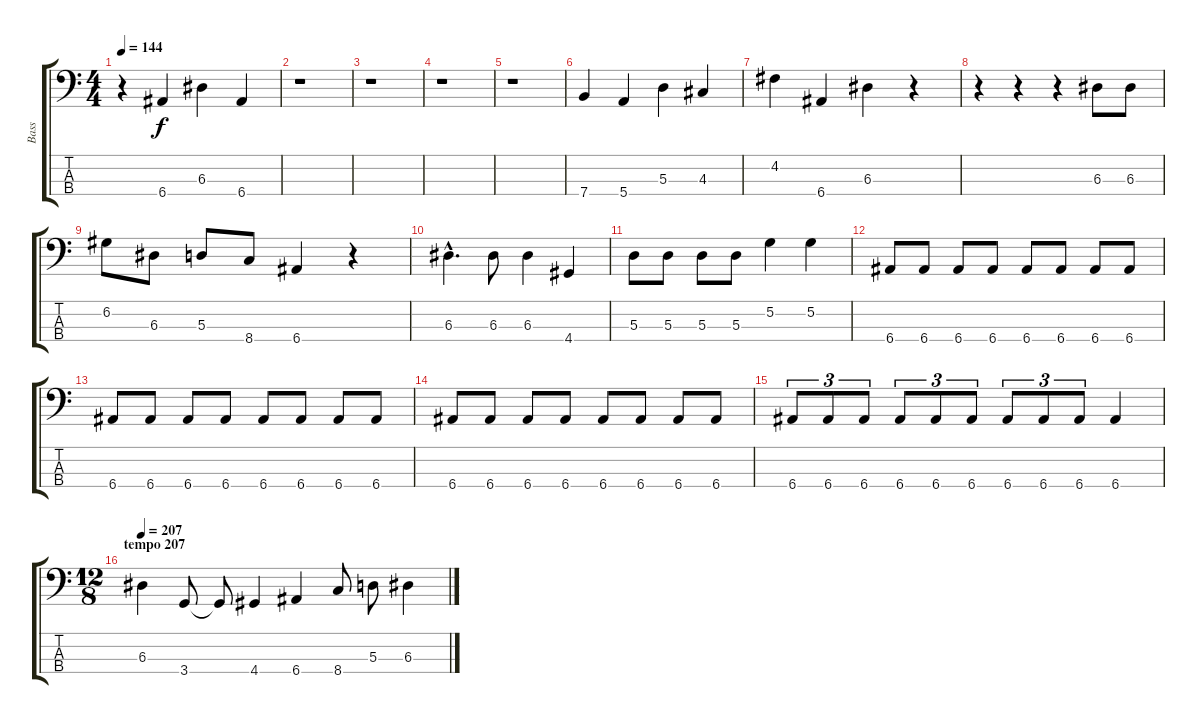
\track ("Bass" "Bass") {instrument electricbasspick}
\staff {score tabs}
\tuning (G2 D2 A1 E1) {hide}
\ts (4 4)
\tempo 144
\clef f4
\ks c
r.4{dy f} 6.4.4 6.3.4 6.4.4 |
r.1 |
r.1 |
r.1 |
r.1 |
7.4.4 5.4.4 5.3.4 4.3.4 |
4.2.4 6.4.4 6.3.4 r.4 |
r.4 r.4 r.4 6.3.8 6.3.8 |
6.2.8 6.3.8 5.3.8 8.4.8 6.4.4 r.4 |
6.3{hac}.4{d} 6.3.8 6.3.4 4.4.4 |
5.3.8 5.3.8 5.3.8 5.3.8 5.2.4 5.2.4 |
6.4.8 6.4.8 6.4.8 6.4.8 6.4.8 6.4.8 6.4.8 6.4.8 |
6.4.8 6.4.8 6.4.8 6.4.8 6.4.8 6.4.8 6.4.8 6.4.8 |
6.4.8 6.4.8 6.4.8 6.4.8 6.4.8 6.4.8 6.4.8 6.4.8 |
6.4.8{tu (3 2)} 6.4.8{tu (3 2)} 6.4.8{tu (3 2)} 6.4.8{tu (3 2)} 6.4.8{tu (3 2)} 6.4.8{tu (3 2)} 6.4.8{tu (3 2)} 6.4.8{tu (3 2)} 6.4.8{tu (3 2)} 6.4.4 |
\ts (12 8)
\section ("" "tempo 207")
\tempo 207
6.3.4 3.4.8 3.4{t}.8 4.4.4 6.4.4 8.4.8 5.3.8 6.3.4
